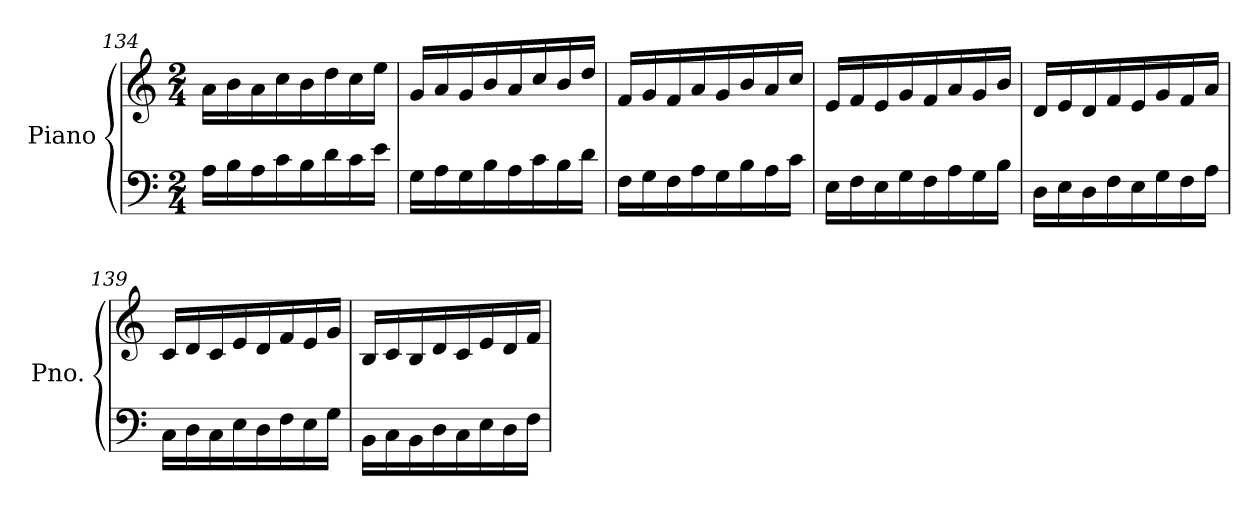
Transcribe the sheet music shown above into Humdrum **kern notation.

**kern	**kern
*part1	*part1
*staff2	*staff1
*I"Piano	*
*I'Pno.	*
*clefF4	*clefG2
*k[]	*k[]
*M2/4	*M2/4
=134	=134
16A\LL	16a\LL
16B\	16b\
16A\	16a\
16c\	16cc\
16B\	16b\
16d\	16dd\
16c\	16cc\
16e\JJ	16ee\JJ
!!LO:LB:g=z
=135	=135
16G\LL	16g/LL
16A\	16a/
16G\	16g/
16B\	16b/
16A\	16a/
16c\	16cc/
16B\	16b/
16d\JJ	16dd/JJ
=136	=136
16F\LL	16f/LL
16G\	16g/
16F\	16f/
16A\	16a/
16G\	16g/
16B\	16b/
16A\	16a/
16c\JJ	16cc/JJ
=137	=137
16E\LL	16e/LL
16F\	16f/
16E\	16e/
16G\	16g/
16F\	16f/
16A\	16a/
16G\	16g/
16B\JJ	16b/JJ
=138	=138
16D\LL	16d/LL
16E\	16e/
16D\	16d/
16F\	16f/
16E\	16e/
16G\	16g/
16F\	16f/
16A\JJ	16a/JJ
=139	=139
16C\LL	16c/LL
16D\	16d/
16C\	16c/
16E\	16e/
16D\	16d/
16F\	16f/
16E\	16e/
16G\JJ	16g/JJ
=140	=140
16BB\LL	16B/LL
16C\	16c/
16BB\	16B/
16D\	16d/
16C\	16c/
16E\	16e/
16D\	16d/
16F\JJ	16f/JJ
=	=
*-	*-
